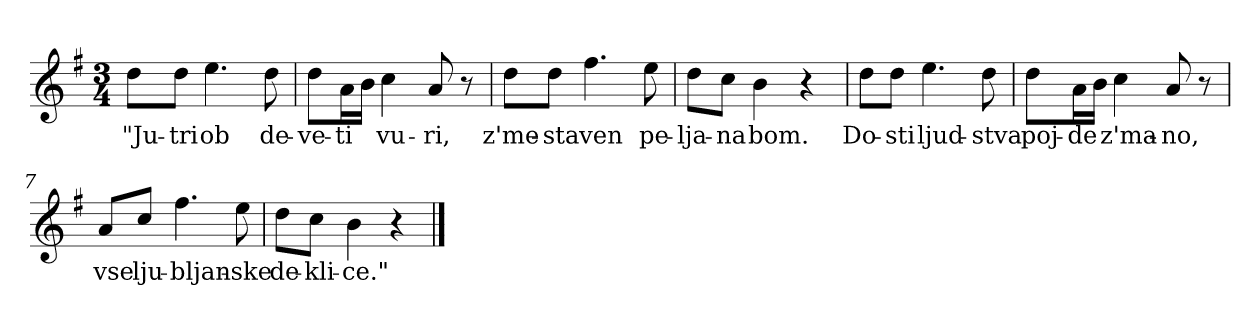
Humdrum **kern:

**kern	**text
*part1	*part1
*staff1	*staff1
*clefG2	*
*k[f#]	*
*G:	*
*M3/4	*
*MM44	*
=1	=1
8dd\L	"Ju-
8dd\J	-tri
4.ee\	ob
8dd\	de-
=2	=2
8dd\L	-ve-
16a\L	-ti
16b\JJ	.
4cc\	vu-
8a/	-ri,
8r	.
=3	=3
8dd\L	z'me-
8dd\J	-sta
4.ff#\	ven
8ee\	pe-
=4	=4
8dd\L	-lja-
8cc\J	-na
4b\	bom.
4r	.
=5	=5
8dd\L	Do-
8dd\J	-sti
4.ee\	ljud-
8dd\	-stva
!!LO:LB:g=z
=6	=6
8dd\L	poj-
16a\L	-de
16b\JJ	.
4cc\	z'ma-
8a/	-no,
8r	.
=7	=7
8a/L	vse
8cc/J	lju-
4.ff#\	-bljan-
8ee\	-ske
=8	=8
8dd\L	de-
8cc\J	-kli-
4b\	-ce."
4r	.
==	==
*-	*-
